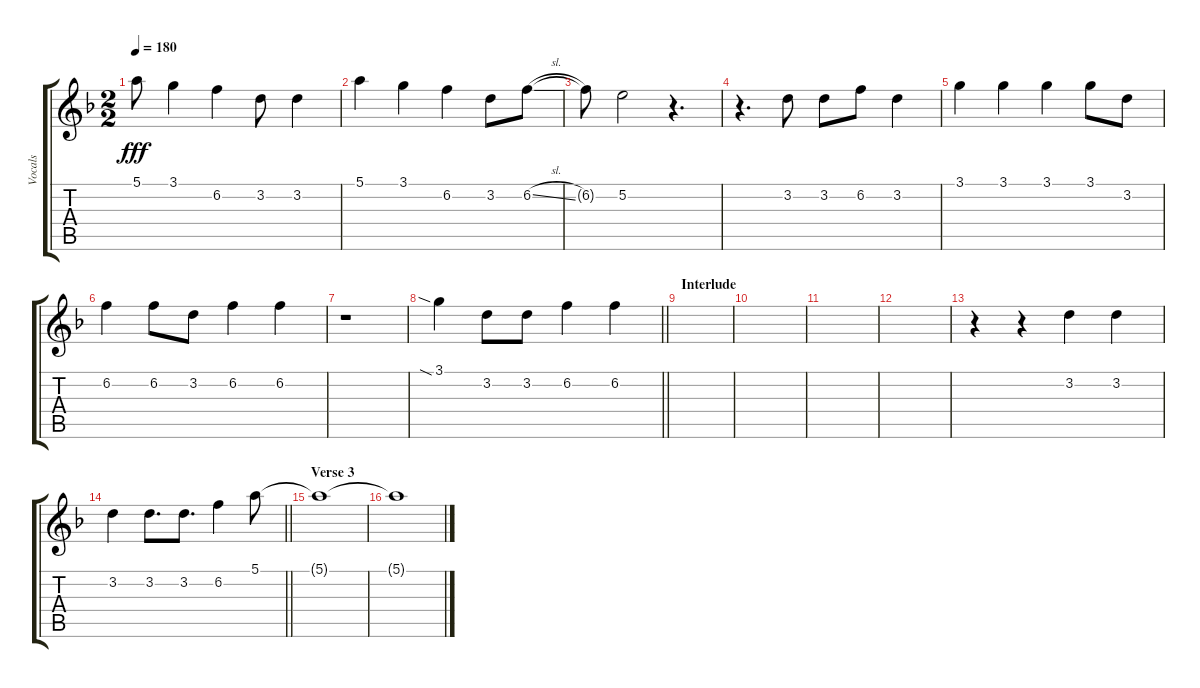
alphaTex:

\track ("Vocals" "Vocals") {instrument electricguitarclean}
\staff {score tabs}
\tuning (E4 B3 G3 D3 A2 E2) {hide}
\ts (2 2)
\tempo 180
\clef g2
\ks dminor
5.1{t}.8{dy fff} 3.1.4 6.2.4 3.2.8 3.2.4 |
5.1.4 3.1.4 6.2.4 3.2.8 6.2{sl}.8 |
6.2{t}.8 5.2.2 r.4{d} |
r.4{d} 3.2.8 3.2.8 6.2.8 3.2.4 |
3.1.4 3.1.4 3.1.4 3.1.8 3.2.8 |
6.2.4 6.2.8 3.2.8 6.2.4 6.2.4 |
r.1 |
\barLineRight lightlight
3.1{sia}.4 3.2.8 3.2.8 6.2.4 6.2.4 |
\section ("" "Interlude")
|
|
|
|
r.4 r.4 3.2.4 3.2.4 |
\barLineRight lightlight
3.2.4 3.2.8{d} 3.2.8{d} 6.2.4 5.1.8 |
\section ("" "Verse 3")
5.1{t}.1 |
5.1{t}.1
